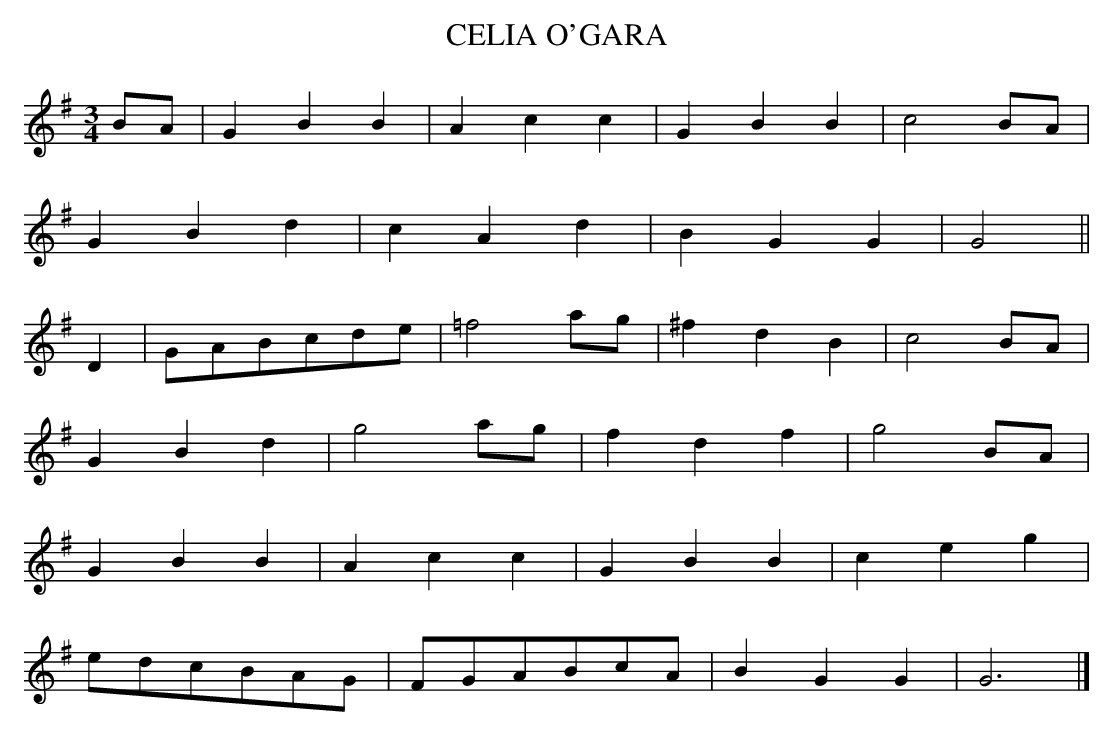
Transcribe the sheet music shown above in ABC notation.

X:1
T:CELIA O'GARA
M:3/4
L:1/8
K:G
BA|G2B2B2|A2c2c2|G2B2B2|c4BA|
G2B2d2|c2A2d2|B2G2G2|G4||
D2|GABcde|=f4ag|^f2d2B2|c4BA|
G2B2d2|g4ag|f2d2f2|g4BA|
G2B2B2|A2c2c2|G2B2B2|c2e2g2|
edcBAG|FGABcA|B2G2G2|G6|]
